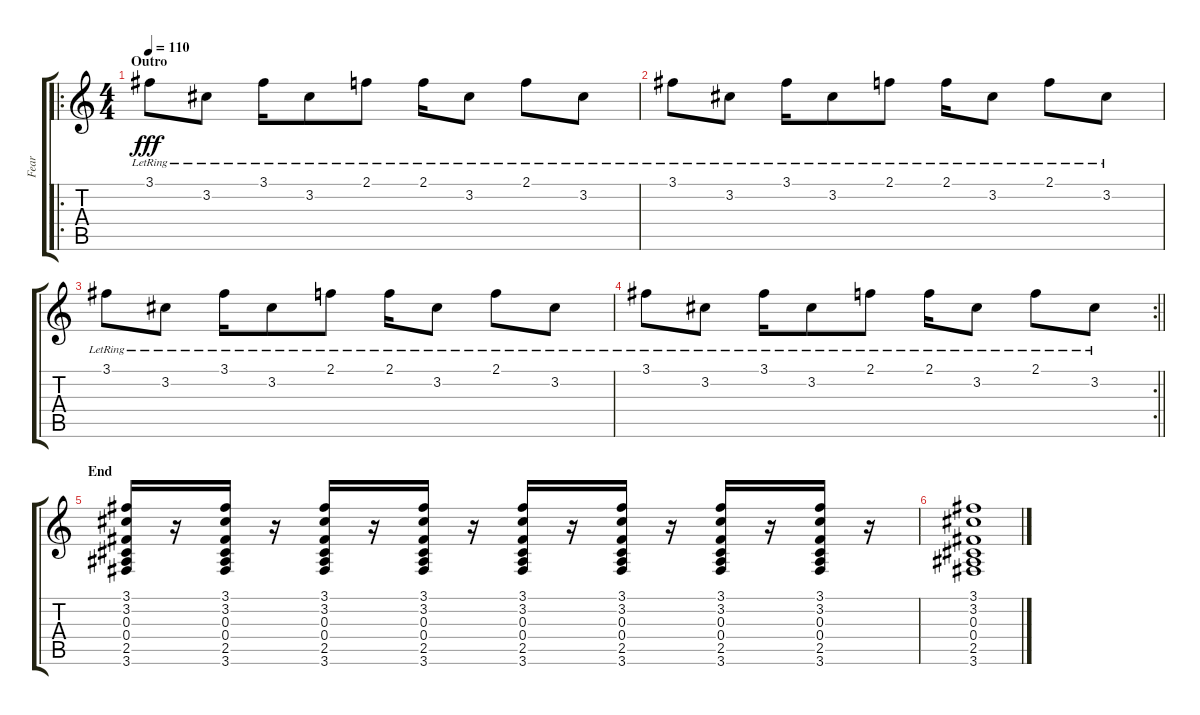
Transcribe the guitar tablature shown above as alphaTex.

\track ("Fear" "Fear") {instrument acousticguitarsteel}
\staff {score tabs}
\tuning (Eb4 Bb3 Gb3 Db3 Ab2 Eb2) {hide}
\ro
\ts (4 4)
\section ("" "Outro")
\tempo 110
\clef g2
\ks c
3.1{lr}.8{dy fff} 3.2{lr}.8 3.1{lr}.16 3.2{lr}.8 2.1{lr}.8 2.1{lr}.16 3.2{lr}.8 2.1{lr}.8 3.2{lr}.8 |
3.1{lr}.8 3.2{lr}.8 3.1{lr}.16 3.2{lr}.8 2.1{lr}.8 2.1{lr}.16 3.2{lr}.8 2.1{lr}.8 3.2{lr}.8 |
3.1{lr}.8 3.2{lr}.8 3.1{lr}.16 3.2{lr}.8 2.1{lr}.8 2.1{lr}.16 3.2{lr}.8 2.1{lr}.8 3.2{lr}.8 |
\rc 2
\barLineRight lightlight
3.1{lr}.8 3.2{lr}.8 3.1{lr}.16 3.2{lr}.8 2.1{lr}.8 2.1{lr}.16 3.2{lr}.8 2.1{lr}.8 3.2{lr}.8 |
\section ("" "End")
(3.1 3.2 0.3 0.4 2.5 3.6).16 r.16 (3.1 3.2 0.3 0.4 2.5 3.6).16 r.16 (3.1 3.2 0.3 0.4 2.5 3.6).16 r.16 (3.1 3.2 0.3 0.4 2.5 3.6).16 r.16 (3.1 3.2 0.3 0.4 2.5 3.6).16 r.16 (3.1 3.2 0.3 0.4 2.5 3.6).16 r.16 (3.1 3.2 0.3 0.4 2.5 3.6).16 r.16 (3.1 3.2 0.3 0.4 2.5 3.6).16 r.16 |
(3.1 3.2 0.3 0.4 2.5 3.6).1
